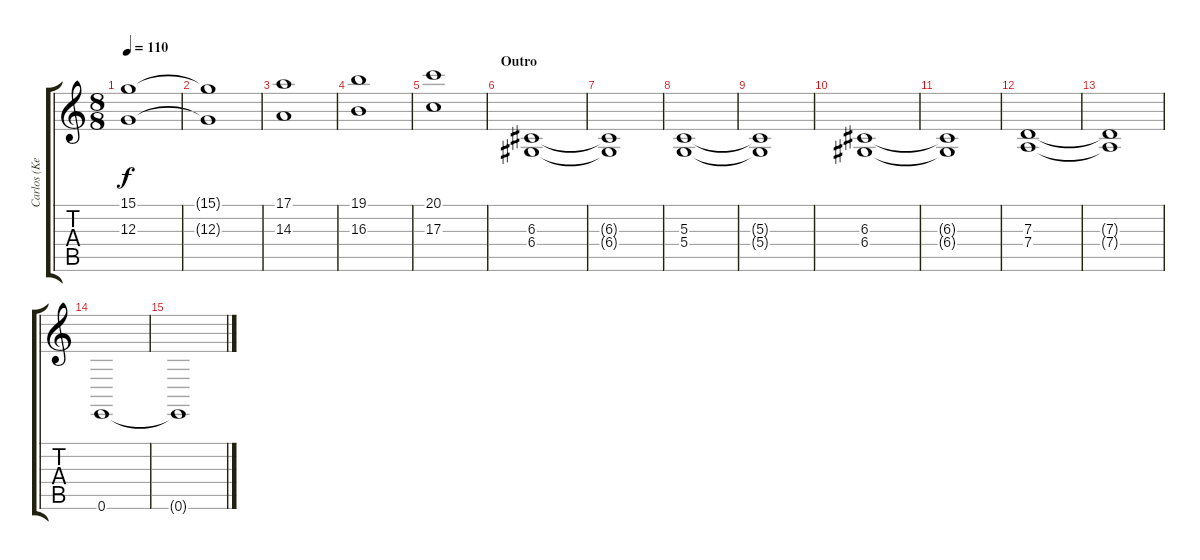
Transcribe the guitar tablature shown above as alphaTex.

\track ("Carlos (Keyboards)" "Carlos (Ke") {instrument drawbarorgan}
\staff {score tabs}
\tuning (E4 B3 G3 D3 A2 E2) {hide}
\ts (8 8)
\tempo 110
\clef g2
\ks c
(15.1 12.3).1{dy f} |
(15.1{t} 12.3{t}).1 |
(17.1 14.3).1 |
(19.1 16.3).1 |
(20.1 17.3).1 |
\section ("" "Outro")
(6.3 6.4).1 |
(6.3{t} 6.4{t}).1 |
(5.3 5.4).1 |
(5.3{t} 5.4{t}).1 |
(6.3 6.4).1 |
(6.3{t} 6.4{t}).1 |
(7.3 7.4).1 |
(7.3{t} 7.4{t}).1 |
0.6.1 |
0.6{t}.1
